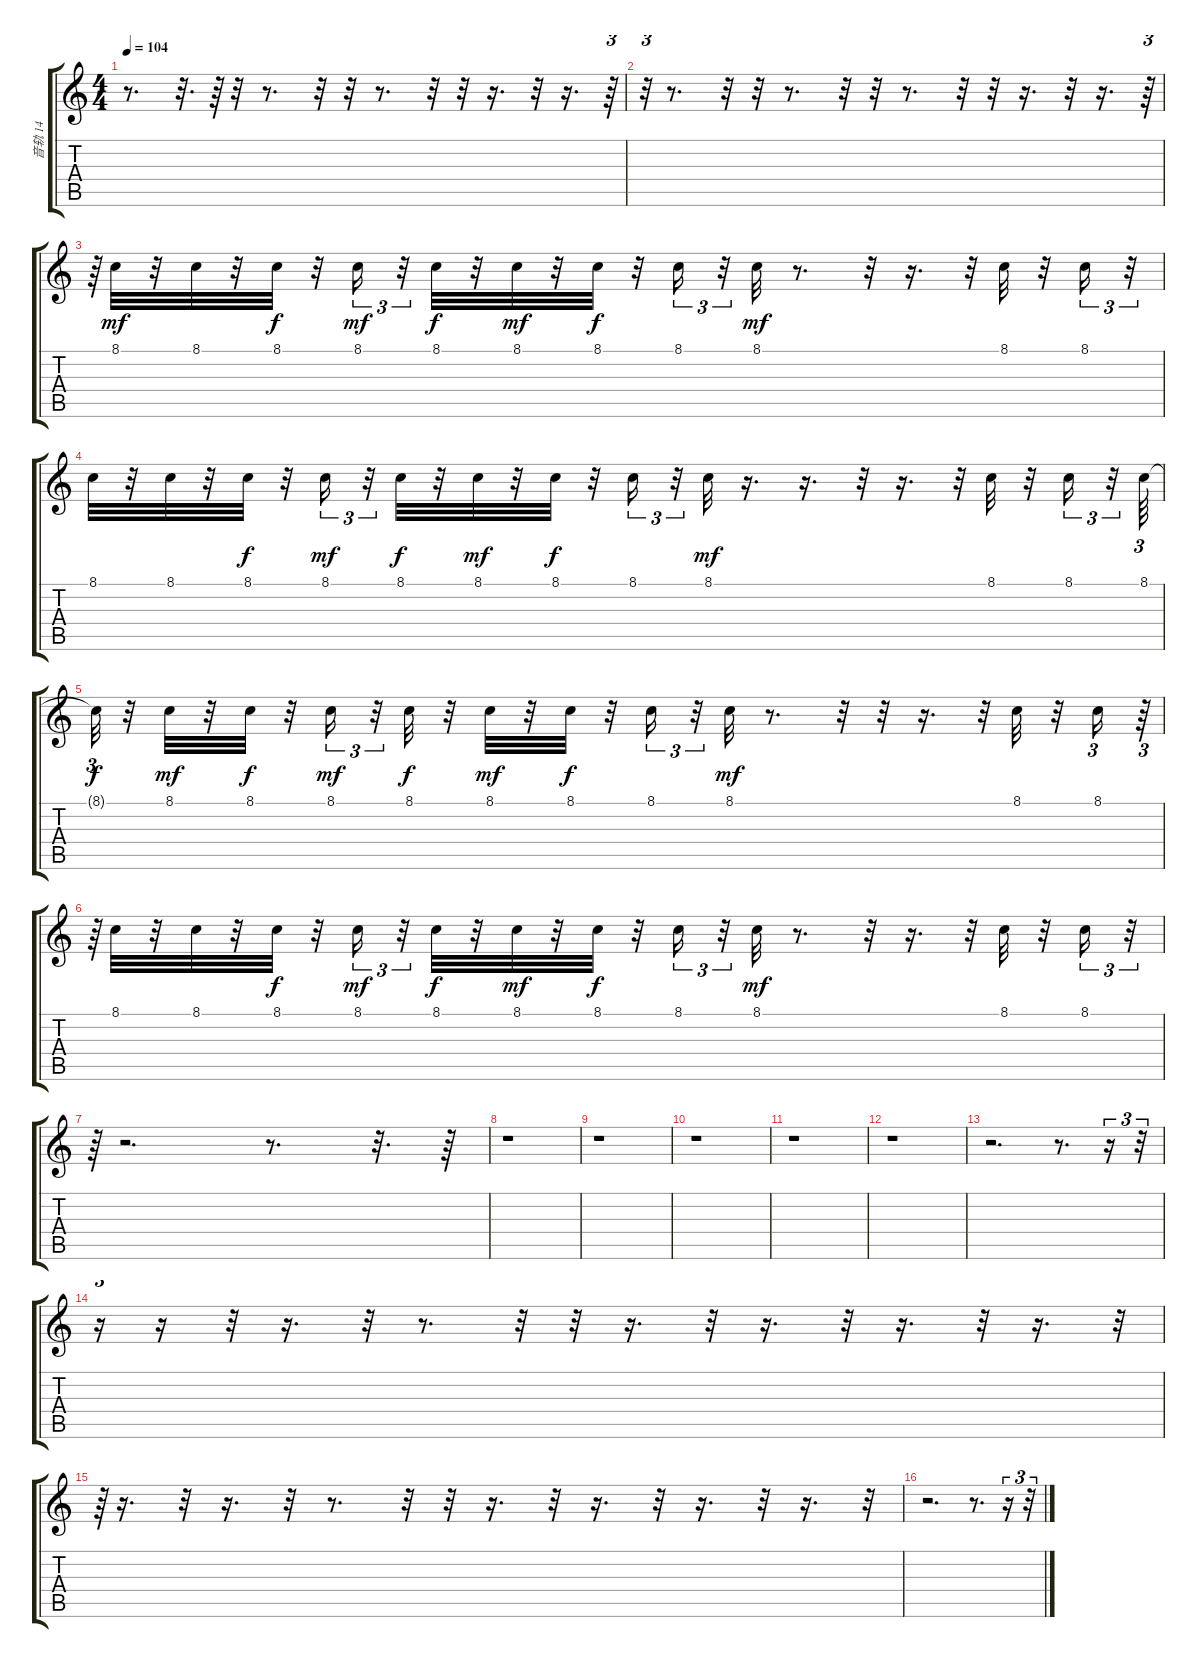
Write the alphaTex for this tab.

\track ("音轨 14" "音轨 14") {instrument telephonering}
\staff {score tabs}
\tuning (E4 B3 G3 D3 A2 E2) {hide}
\ts (4 4)
\tempo 104
\clef g2
\ks c
r.8{d dy mf} r.32{d} r.64 r.32 r.8{d} r.32 r.32 r.8{d} r.32 r.32 r.16{d} r.32 r.16{d} r.64{tu (3 2)} |
r.32{tu (3 2)} r.8{d} r.32 r.32 r.8{d} r.32 r.32 r.8{d} r.32 r.32 r.16{d} r.32 r.16{d} r.64{tu (3 2)} |
r.64{tu (3 2)} 8.1.32 r.32 8.1.32 r.32 8.1.32{dy f} r.32 8.1.16{tu (3 2) dy mf} r.32{tu (3 2)} 8.1.32{dy f} r.32 8.1.32{dy mf} r.32 8.1.32{dy f} r.32 8.1.16{tu (3 2)} r.32{tu (3 2)} 8.1.32{dy mf} r.8{d} r.32 r.16{d} r.32{tu (3 2)} 8.1.32 r.32 8.1.16{tu (3 2)} r.32{tu (3 2)} |
8.1.32 r.32 8.1.32 r.32 8.1.32{dy f} r.32 8.1.16{tu (3 2) dy mf} r.32{tu (3 2)} 8.1.32{dy f} r.32 8.1.32{dy mf} r.32 8.1.32{dy f} r.32 8.1.16{tu (3 2)} r.32{tu (3 2)} 8.1.32{dy mf} r.16{d} r.16{d} r.32 r.16{d} r.32{tu (3 2)} 8.1.32 r.32 8.1.16{tu (3 2)} r.32{tu (3 2)} 8.1.64{tu (3 2)} |
8.1{t}.32{tu (3 2) dy f} r.32 8.1.32{dy mf} r.32 8.1.32{dy f} r.32 8.1.16{tu (3 2) dy mf} r.32{tu (3 2)} 8.1.32{dy f} r.32 8.1.32{dy mf} r.32 8.1.32{dy f} r.32 8.1.16{tu (3 2)} r.32{tu (3 2)} 8.1.32{dy mf} r.8{d} r.32 r.32 r.16{d} r.32{tu (3 2)} 8.1.32 r.32 8.1.16{tu (3 2)} r.64{tu (3 2)} |
r.64{tu (3 2)} 8.1.32 r.32 8.1.32 r.32 8.1.32{dy f} r.32 8.1.16{tu (3 2) dy mf} r.32{tu (3 2)} 8.1.32{dy f} r.32 8.1.32{dy mf} r.32 8.1.32{dy f} r.32 8.1.16{tu (3 2)} r.32{tu (3 2)} 8.1.32{dy mf} r.8{d} r.32 r.16{d} r.32{tu (3 2)} 8.1.32 r.32 8.1.16{tu (3 2)} r.32{tu (3 2)} |
r.64{tu (3 2)} r.2{d} r.8{d} r.32{d} r.64 |
r.1 |
r.1 |
r.1 |
r.1 |
r.1 |
r.2{d} r.8{d} r.16{tu (3 2)} r.32{tu (3 2)} |
r.16{tu (3 2)} r.16 r.32 r.16{d} r.32 r.8{d} r.32 r.32 r.16{d} r.32 r.16{d} r.32 r.16{d} r.32 r.16{d} r.32{tu (3 2)} |
r.64{tu (3 2)} r.16{d} r.32 r.16{d} r.32 r.8{d} r.32 r.32 r.16{d} r.32 r.16{d} r.32 r.16{d} r.32 r.16{d} r.32{tu (3 2)} |
r.2{d} r.8{d} r.16{tu (3 2)} r.32{tu (3 2)}
